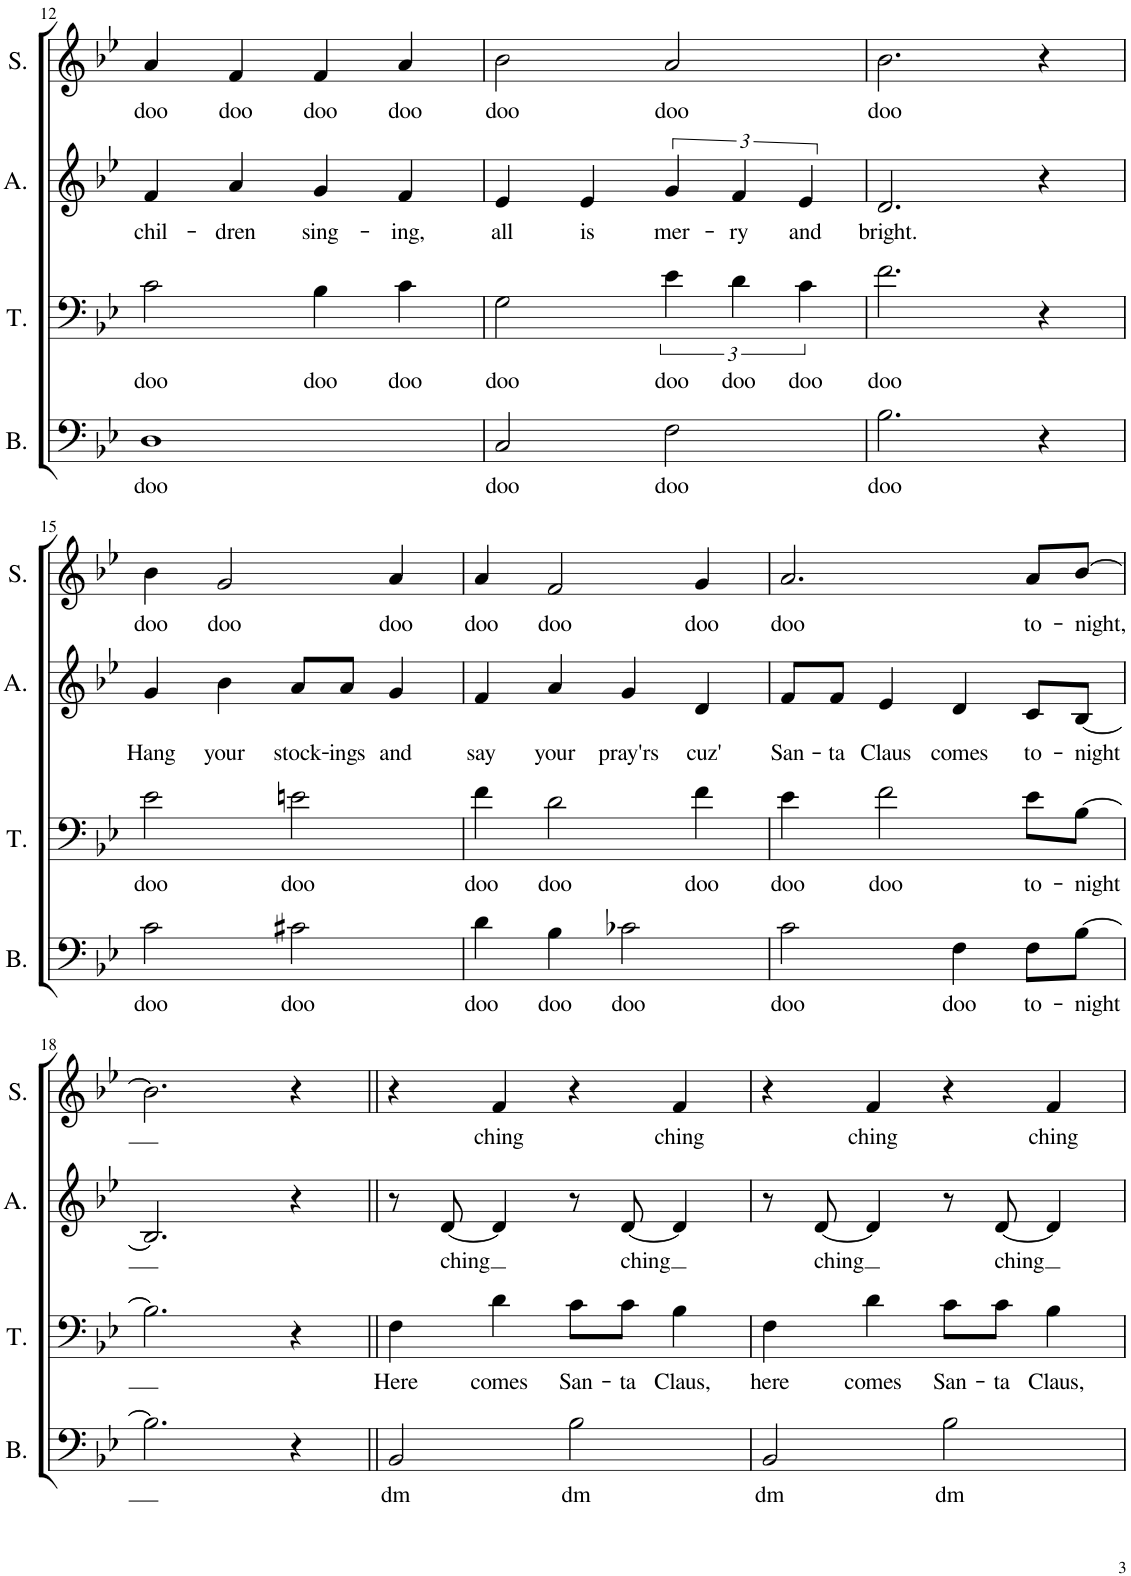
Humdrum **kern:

**kern	**text	**kern	**text	**kern	**text	**kern	**text
*part4	*part4	*part3	*part3	*part2	*part2	*part1	*part1
*staff4	*staff4	*staff3	*staff3	*staff2	*staff2	*staff1	*staff1
*I"Bass	*	*I"Tenor	*	*I"Alto	*	*I"Soprano	*
*I'B.	*	*I'T.	*	*I'A.	*	*I'S.	*
!!LO:PB:g=z
*clefX	*	*clefF4	*	*clefG2	*	*clefG2	*
*k[b-e-]	*	*k[b-e-]	*	*k[b-e-]	*	*k[b-e-]	*
*M4/4	*	*M4/4	*	*M4/4	*	*M4/4	*
=12	=12	=12	=12	=12	=12	=12	=12
!	!LO:LY:b	!	!LO:LY:b	!	!LO:LY:b	!	!LO:LY:b
1D	doo	2c\	doo	4f/	chil-	4a/	doo
!	!	!	!	!	!LO:LY:b	!	!LO:LY:b
.	.	.	.	4a/	-dren	4f/	doo
!	!	!	!LO:LY:b	!	!LO:LY:b	!	!LO:LY:b
.	.	4B-\	doo	4g/	sing-	4f/	doo
!	!	!	!LO:LY:b	!	!LO:LY:b	!	!LO:LY:b
.	.	4c\	doo	4f/	-ing,	4a/	doo
=13	=13	=13	=13	=13	=13	=13	=13
!	!LO:LY:b	!	!LO:LY:b	!	!LO:LY:b	!	!LO:LY:b
2C/	doo	2G\	doo	4e-/	all	2b-\	doo
!	!	!	!	!	!LO:LY:b	!	!
.	.	.	.	4e-/	is	.	.
!	!LO:LY:b	!	!LO:LY:b	!	!LO:LY:b	!	!LO:LY:b
2F\	doo	6e-\	doo	6g/	mer-	2a/	doo
!	!	!	!LO:LY:b	!	!LO:LY:b	!	!
.	.	6d\	doo	6f/	-ry	.	.
!	!	!	!LO:LY:b	!	!LO:LY:b	!	!
.	.	6c\	doo	6e-/	and	.	.
=14	=14	=14	=14	=14	=14	=14	=14
!	!LO:LY:b	!	!LO:LY:b	!	!LO:LY:b	!	!LO:LY:b
2.B-\	doo	2.f\	doo	2.d/	bright.	2.b-\	doo
4r	.	4r	.	4r	.	4r	.
!!LO:LB:g=z
=15	=15	=15	=15	=15	=15	=15	=15
!	!LO:LY:b	!	!LO:LY:b	!	!LO:LY:b	!	!LO:LY:b
2c\	doo	2e-\	doo	4g/	Hang	4b-\	doo
!	!	!	!	!	!LO:LY:b	!	!LO:LY:b
.	.	.	.	4b-\	your	2g/	doo
!	!LO:LY:b	!	!LO:LY:b	!	!LO:LY:b	!	!
2c#X\	doo	2en\	doo	8a/L	stock-	.	.
!	!	!	!	!	!LO:LY:b	!	!
.	.	.	.	8a/J	-ings	.	.
!	!	!	!	!	!LO:LY:b	!	!LO:LY:b
.	.	.	.	4g/	and	4a/	doo
=16	=16	=16	=16	=16	=16	=16	=16
!	!LO:LY:b	!	!LO:LY:b	!	!LO:LY:b	!	!LO:LY:b
4d\	doo	4f\	doo	4f/	say	4a/	doo
!	!LO:LY:b	!	!LO:LY:b	!	!LO:LY:b	!	!LO:LY:b
4B-\	doo	2d\	doo	4a/	your	2f/	doo
!	!LO:LY:b	!	!	!	!LO:LY:b	!	!
2c-X\	doo	.	.	4g/	pray'rs	.	.
!	!	!	!LO:LY:b	!	!LO:LY:b	!	!LO:LY:b
.	.	4f\	doo	4d/	cuz'	4g/	doo
=17	=17	=17	=17	=17	=17	=17	=17
!	!LO:LY:b	!	!LO:LY:b	!	!LO:LY:b	!	!LO:LY:b
2c\	doo	4e-\	doo	8f/L	San-	2.a/	doo
!	!	!	!	!	!LO:LY:b	!	!
.	.	.	.	8f/J	-ta	.	.
!	!	!	!LO:LY:b	!	!LO:LY:b	!	!
.	.	2f\	doo	4e-/	Claus	.	.
!	!LO:LY:b	!	!	!	!LO:LY:b	!	!
4F\	doo	.	.	4d/	comes	.	.
!	!LO:LY:b	!	!LO:LY:b	!	!LO:LY:b	!	!LO:LY:b
8F\L	to-	8e-\L	to-	8c/L	to-	8a/L	to-
!	!LO:LY:b	!	!LO:LY:b	!	!LO:LY:b	!	!LO:LY:b
[8B-\J	-night	[8B-\J	-night	[8B-/J	-night	[8b-/J	-night,
!!LO:LB:g=z
=18	=18	=18	=18	=18	=18	=18	=18
2.B-\]	.	2.B-\]	.	2.B-/]	.	2.b-\]	.
4r	.	4r	.	4r	.	4r	.
=19||	=19||	=19||	=19||	=19||	=19||	=19||	=19||
!	!LO:LY:b	!	!LO:LY:b	!	!	!	!
2BB-/	dm	4F\	Here	8r	.	4r	.
!	!	!	!	!	!LO:LY:b	!	!
.	.	.	.	[8d/	ching	.	.
!	!	!	!LO:LY:b	!	!	!	!LO:LY:b
.	.	4d\	comes	4d/]	.	4f/	ching
!	!LO:LY:b	!	!LO:LY:b	!	!	!	!
2B-\	dm	8c\L	San-	8r	.	4r	.
!	!	!	!LO:LY:b	!	!LO:LY:b	!	!
.	.	8c\J	-ta	[8d/	ching	.	.
!	!	!	!LO:LY:b	!	!	!	!LO:LY:b
.	.	4B-\	Claus,	4d/]	.	4f/	ching
=20	=20	=20	=20	=20	=20	=20	=20
!	!LO:LY:b	!	!LO:LY:b	!	!	!	!
2BB-/	dm	4F\	here	8r	.	4r	.
!	!	!	!	!	!LO:LY:b	!	!
.	.	.	.	[8d/	ching	.	.
!	!	!	!LO:LY:b	!	!	!	!LO:LY:b
.	.	4d\	comes	4d/]	.	4f/	ching
!	!LO:LY:b	!	!LO:LY:b	!	!	!	!
2B-\	dm	8c\L	San-	8r	.	4r	.
!	!	!	!LO:LY:b	!	!LO:LY:b	!	!
.	.	8c\J	-ta	[8d/	ching	.	.
!	!	!	!LO:LY:b	!	!	!	!LO:LY:b
.	.	4B-\	Claus,	4d/]	.	4f/	ching
=	=	=	=	=	=	=	=
*-	*-	*-	*-	*-	*-	*-	*-
